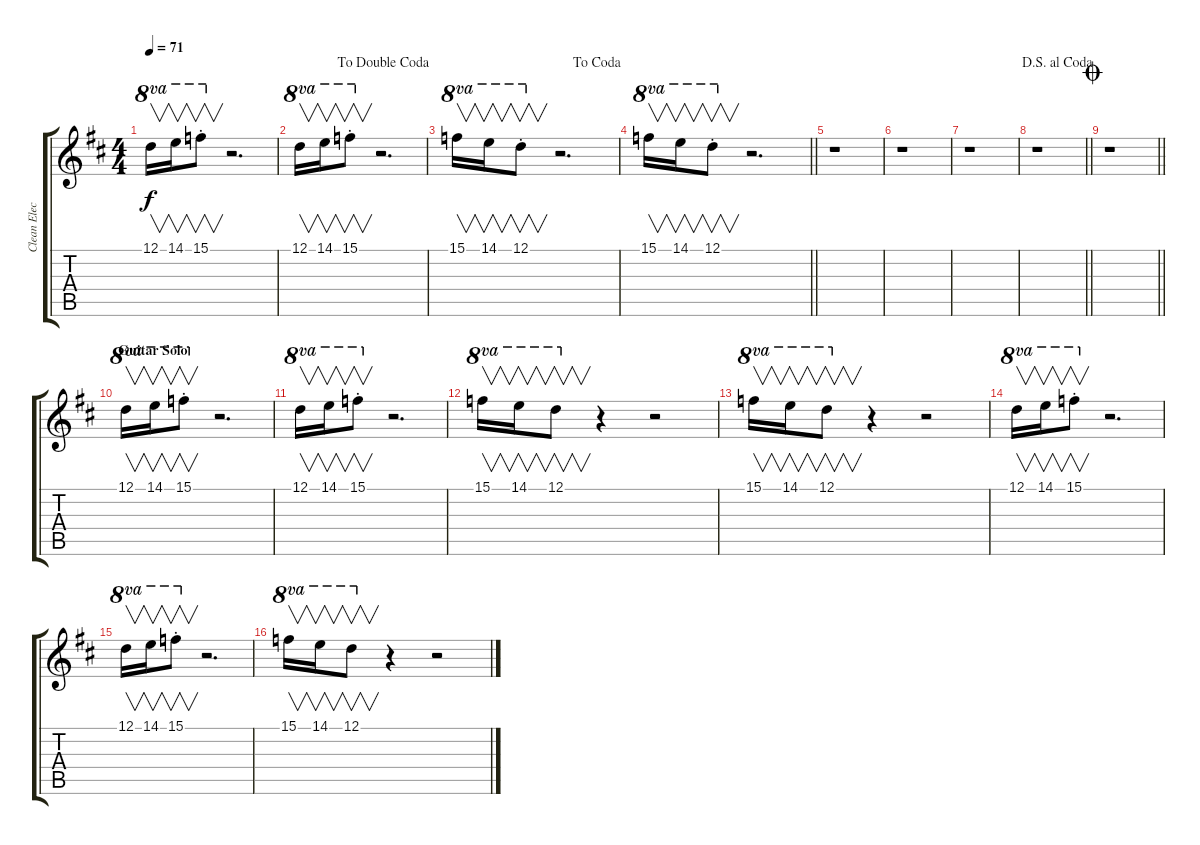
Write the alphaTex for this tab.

\track ("Clean Electric" "Clean Elec") {instrument electricguitarclean}
\staff {score tabs}
\tuning (D4 A3 F3 C3 G2 D2) {hide}
\ts (4 4)
\tempo 71
\clef g2
\ks d
12.1.16{v ot 8va dy f} 14.1.16{v ot 8va} 15.1{st}.8{v ot 8va} r.2{d} |
\jump dadoublecoda
12.1.16{v ot 8va} 14.1.16{v ot 8va} 15.1{st}.8{v ot 8va} r.2{d} |
\jump dacoda
15.1.16{v ot 8va} 14.1.16{v ot 8va} 12.1{st}.8{v ot 8va} r.2{d} |
\barLineRight lightlight
15.1.16{v ot 8va} 14.1.16{v ot 8va} 12.1{st}.8{v ot 8va} r.2{d} |
r.1 |
r.1 |
r.1 |
\jump dalsegnoalcoda
\barLineRight lightlight
r.1 |
\jump coda
\barLineRight lightlight
r.1 |
\section ("" "Guitar Solo")
12.1.16{v ot 8va} 14.1.16{v ot 8va} 15.1{st}.8{v ot 8va} r.2{d} |
12.1.16{v ot 8va} 14.1.16{v ot 8va} 15.1{st}.8{v ot 8va} r.2{d} |
15.1.16{v ot 8va} 14.1.16{v ot 8va} 12.1.8{v ot 8va} r.4 r.2 |
15.1.16{v ot 8va} 14.1.16{v ot 8va} 12.1.8{v ot 8va} r.4 r.2 |
12.1.16{v ot 8va} 14.1.16{v ot 8va} 15.1{st}.8{v ot 8va} r.2{d} |
12.1.16{v ot 8va} 14.1.16{v ot 8va} 15.1{st}.8{v ot 8va} r.2{d} |
15.1.16{v ot 8va} 14.1.16{v ot 8va} 12.1.8{v ot 8va} r.4 r.2
